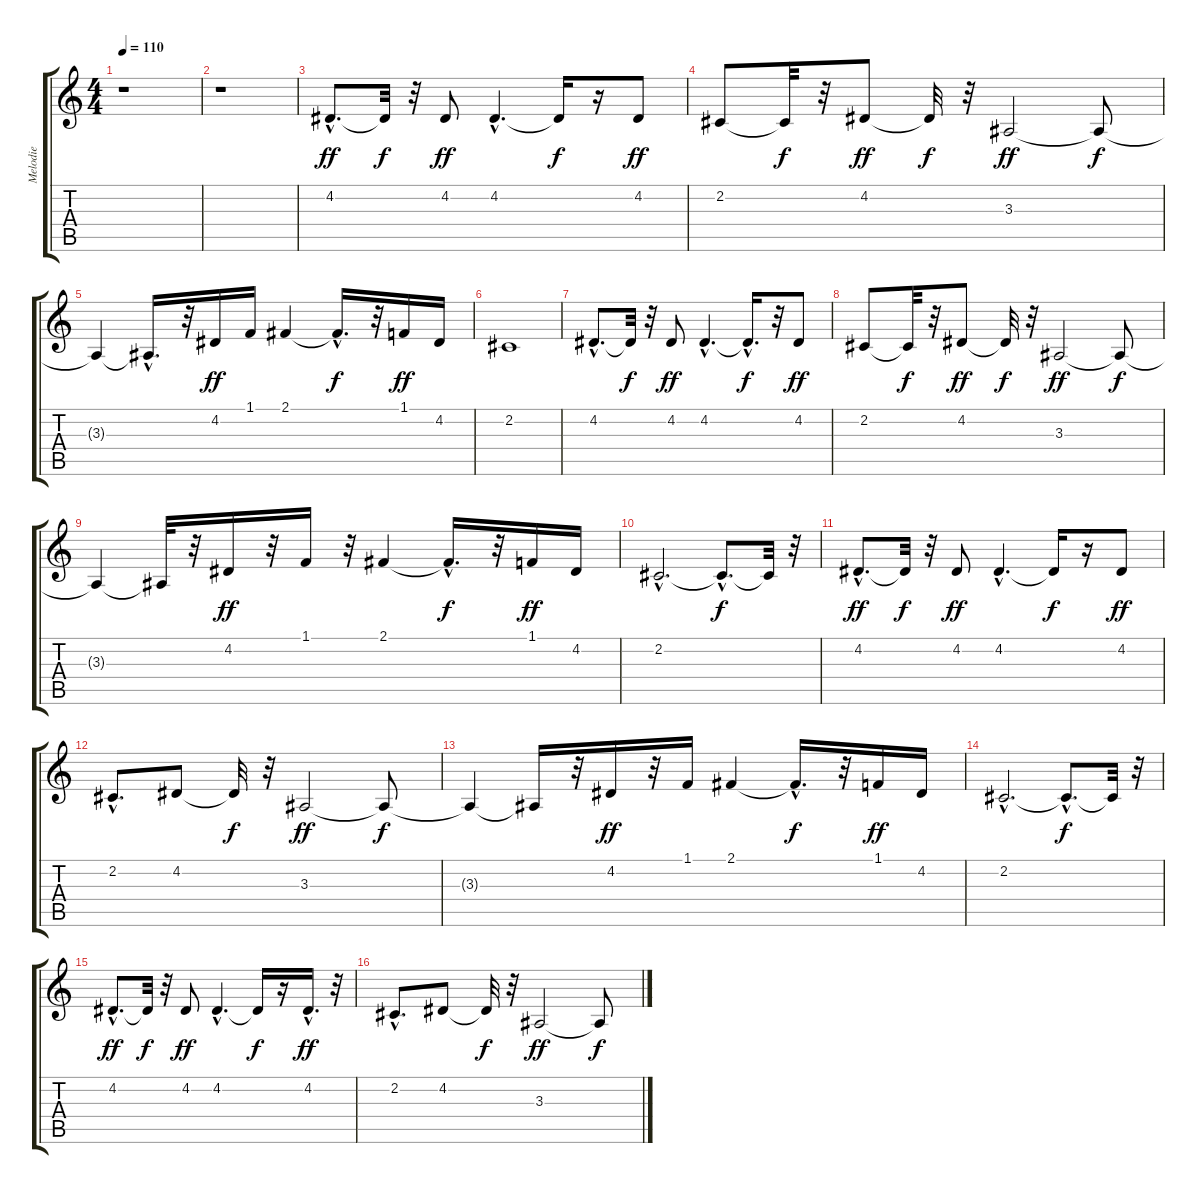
\track ("Melodie" "Melodie") {instrument oboe}
\staff {score tabs}
\tuning (E4 B3 G3 D3 A2 E2) {hide}
\ts (4 4)
\tempo 110
\clef g2
\ks c
r.1{dy ff} |
r.1 |
4.2{hac}.8{d} 4.2{t}.32{dy f} r.32 4.2.8{dy ff} 4.2{hac}.4{d} 4.2{t}.16{dy f} r.16 4.2.8{dy ff} |
2.2.8 2.2{t}.32{dy f} r.32 4.2.8{dy ff} 4.2{t}.32{dy f} r.32 3.3.2{dy ff} 3.3{t}.8{dy f} |
3.3{t}.4 3.3{hac t}.16{d} r.32 4.2.16{dy ff} 1.1.16 2.1.4 2.1{hac t}.16{d dy f} r.32 1.1.16{dy ff} 4.2.16 |
2.2.1 |
4.2{hac}.8{d} 4.2{t}.32{dy f} r.32 4.2.8{dy ff} 4.2{hac}.4{d} 4.2{hac t}.16{d dy f} r.32 4.2.8{dy ff} |
2.2.8 2.2{t}.32{dy f} r.32 4.2.8{dy ff} 4.2{t}.32{dy f} r.32 3.3.2{dy ff} 3.3{t}.8{dy f} |
3.3{t}.4 3.3{t}.32 r.32 4.2.16{dy ff} r.32 1.1.16 r.32 2.1.4 2.1{hac t}.16{d dy f} r.32 1.1.16{dy ff} 4.2.16 |
2.2{hac}.2{d} 2.2{hac t}.8{d dy f} 2.2{t}.32 r.32 |
4.2{hac}.8{d dy ff} 4.2{t}.32{dy f} r.32 4.2.8{dy ff} 4.2{hac}.4{d} 4.2{t}.16{dy f} r.16 4.2.8{dy ff} |
2.2{hac}.8{d} 4.2.8 4.2{t}.32{dy f} r.32 3.3.2{dy ff} 3.3{t}.8{dy f} |
3.3{t}.4 3.3{t}.16 r.32 4.2.16{dy ff} r.32 1.1.16 2.1.4 2.1{hac t}.16{d dy f} r.32 1.1.16{dy ff} 4.2.16 |
2.2{hac}.2{d} 2.2{hac t}.8{d dy f} 2.2{t}.32 r.32 |
4.2{hac}.8{d dy ff} 4.2{t}.32{dy f} r.32 4.2.8{dy ff} 4.2{hac}.4{d} 4.2{t}.16{dy f} r.16 4.2{hac}.16{d dy ff} r.32 |
2.2{hac}.8{d} 4.2.8 4.2{t}.32{dy f} r.32 3.3.2{dy ff} 3.3{t}.8{dy f}
